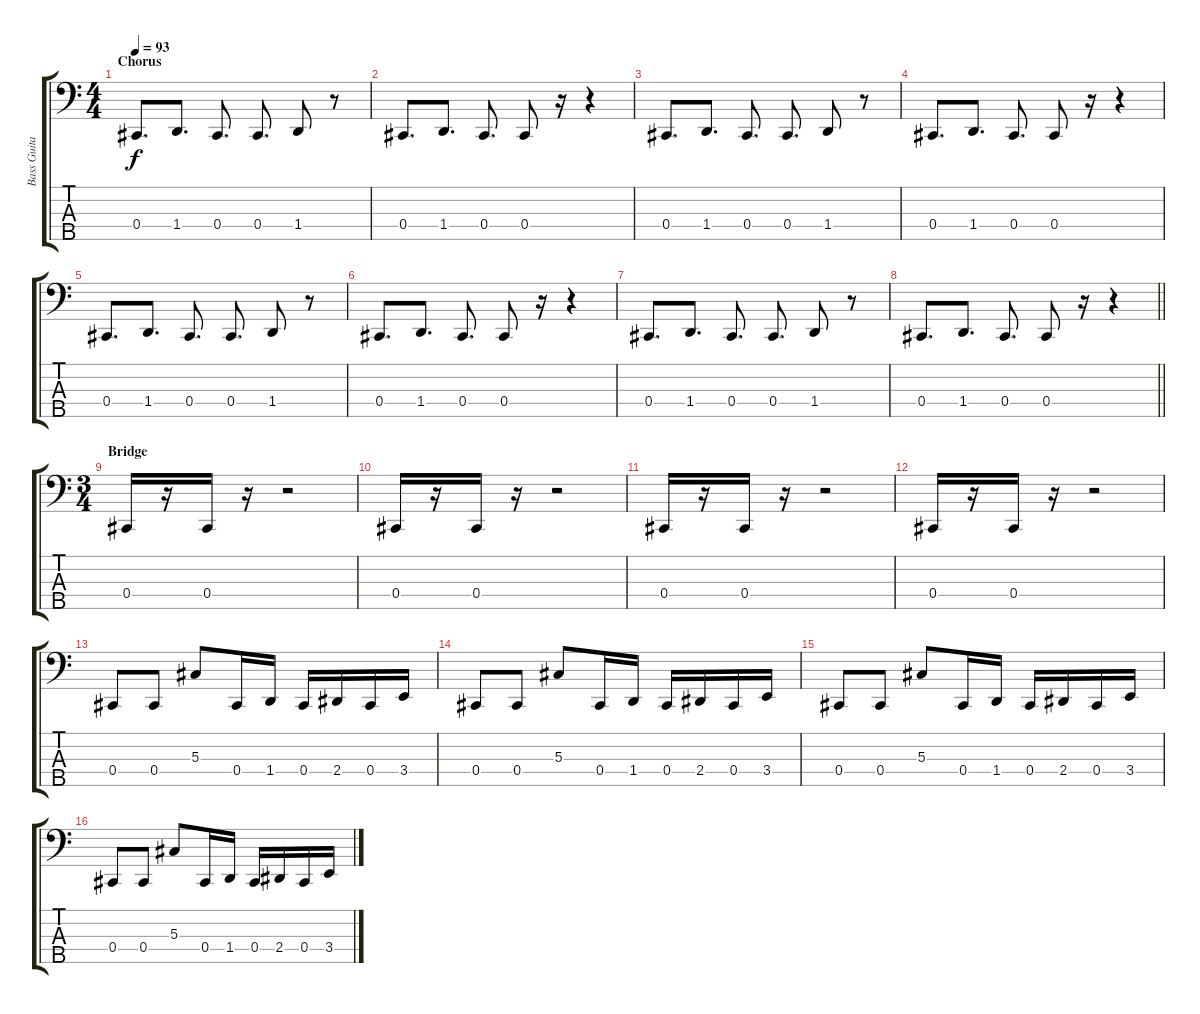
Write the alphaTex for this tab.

\track ("Bass Guitar" "Bass Guita") {instrument electricbassfinger}
\staff {score tabs}
\tuning (Gb2 Db2 Ab1 Db1 Ab0) {hide}
\ts (4 4)
\section ("" "Chorus")
\tempo 93
\clef f4
\ks c
0.4.8{d dy f} 1.4.8{d} 0.4.8{d} 0.4.8{d} 1.4.8 r.8 |
0.4.8{d} 1.4.8{d} 0.4.8{d} 0.4.8 r.16 r.4 |
0.4.8{d} 1.4.8{d} 0.4.8{d} 0.4.8{d} 1.4.8 r.8 |
0.4.8{d} 1.4.8{d} 0.4.8{d} 0.4.8 r.16 r.4 |
0.4.8{d} 1.4.8{d} 0.4.8{d} 0.4.8{d} 1.4.8 r.8 |
0.4.8{d} 1.4.8{d} 0.4.8{d} 0.4.8 r.16 r.4 |
0.4.8{d} 1.4.8{d} 0.4.8{d} 0.4.8{d} 1.4.8 r.8 |
\barLineRight lightlight
0.4.8{d} 1.4.8{d} 0.4.8{d} 0.4.8 r.16 r.4 |
\ts (3 4)
\section ("" "Bridge")
0.4.16 r.16 0.4.16 r.16 r.2 |
0.4.16 r.16 0.4.16 r.16 r.2 |
0.4.16 r.16 0.4.16 r.16 r.2 |
0.4.16 r.16 0.4.16 r.16 r.2 |
0.4.8 0.4.8 5.3.8 0.4.16 1.4.16 0.4.16 2.4.16 0.4.16 3.4.16 |
0.4.8 0.4.8 5.3.8 0.4.16 1.4.16 0.4.16 2.4.16 0.4.16 3.4.16 |
0.4.8 0.4.8 5.3.8 0.4.16 1.4.16 0.4.16 2.4.16 0.4.16 3.4.16 |
0.4.8 0.4.8 5.3.8 0.4.16 1.4.16 0.4.16 2.4.16 0.4.16 3.4.16
